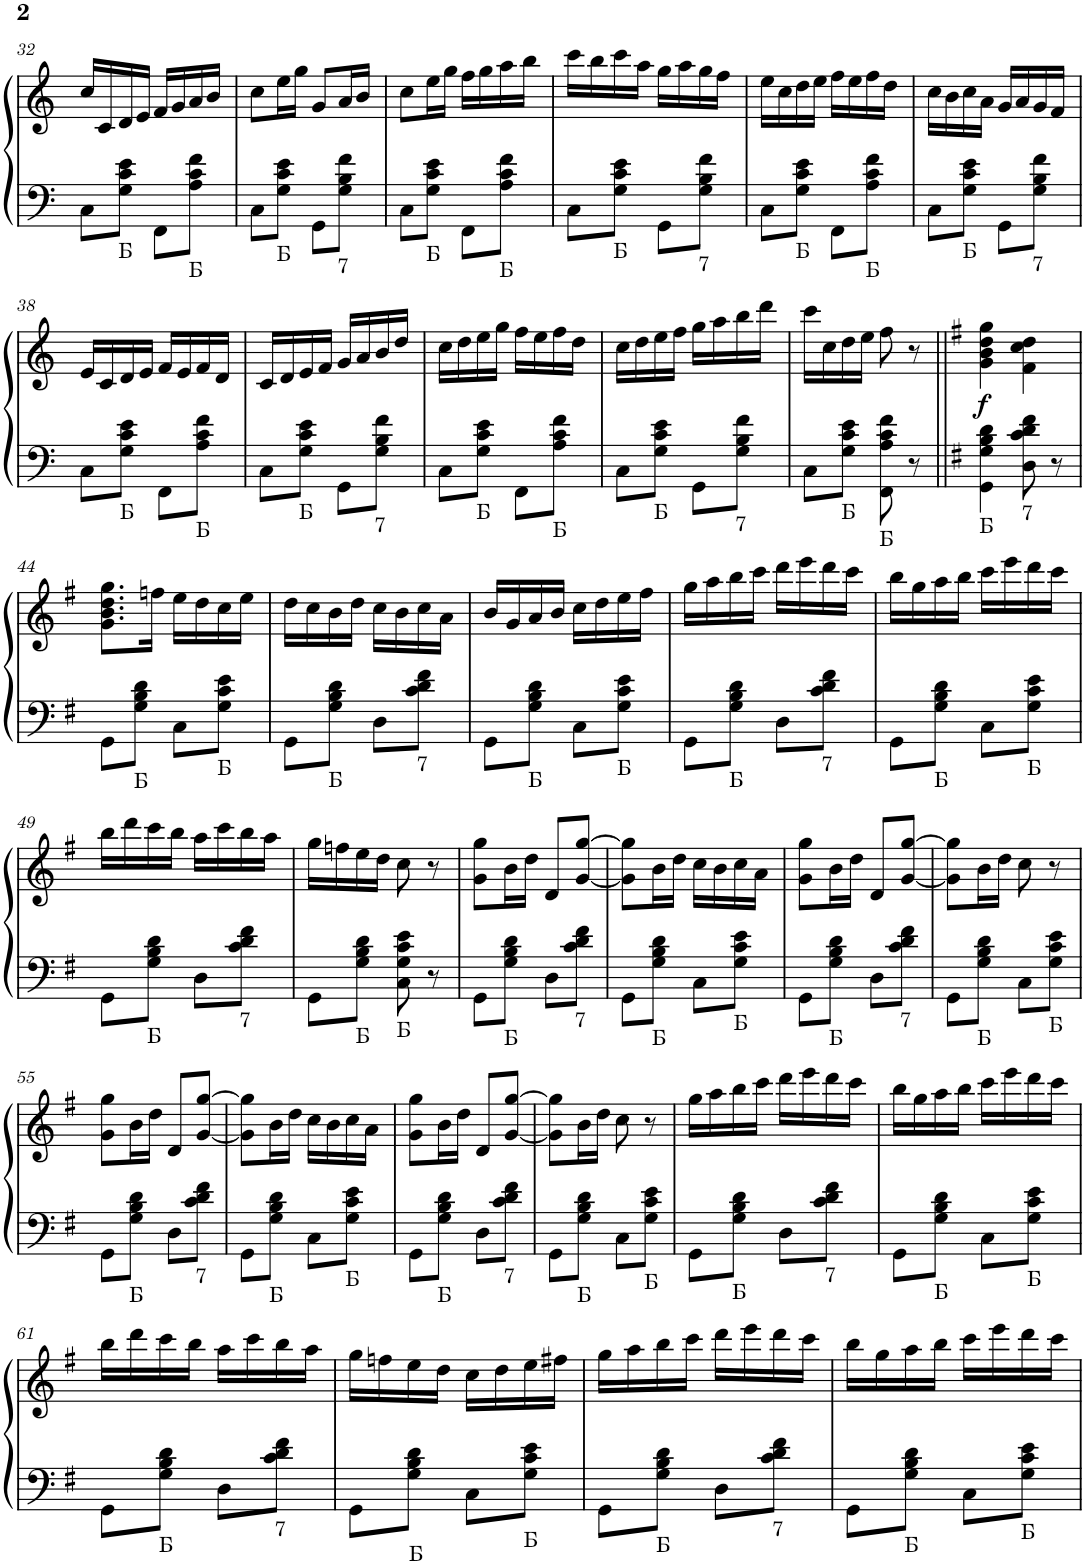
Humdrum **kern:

**kern	**kern	**dynam
*part2	*part1	*part1
*staff2	*staff1	*staff1
*I"P2	*I"P1	*
!!LO:PB:g=z
*clefF4	*clefG2	*
*k[]	*k[]	*
*M2/4	*M2/4	*
=32	=32	=32
8C\L	16cc/LL	.
.	16c/	.
!LO:TX:b:t=Б	!	!
8G\ 8c\ 8e\J	16d/	.
.	16e/JJ	.
8FF\L	16f/LL	.
.	16g/	.
!LO:TX:b:t=Б	!	!
8A\ 8c\ 8f\J	16a/	.
.	16b/JJ	.
=33	=33	=33
8C\L	8cc\L	.
!LO:TX:b:t=Б	!	!
8G\ 8c\ 8e\J	16ee\L	.
.	16gg\JJ	.
8GG\L	8g/L	.
!LO:TX:b:t=7	!	!
8G\ 8B\ 8f\J	16a/L	.
.	16b/JJ	.
=34	=34	=34
8C\L	8cc\L	.
!LO:TX:b:t=Б	!	!
8G\ 8c\ 8e\J	16ee\L	.
.	16gg\JJ	.
8FF\L	16ff\LL	.
.	16gg\	.
!LO:TX:b:t=Б	!	!
8A\ 8c\ 8f\J	16aa\	.
.	16bb\JJ	.
=35	=35	=35
8C\L	16ccc\LL	.
.	16bb\	.
!LO:TX:b:t=Б	!	!
8G\ 8c\ 8e\J	16ccc\	.
.	16aa\JJ	.
8GG\L	16gg\LL	.
.	16aa\	.
!LO:TX:b:t=7	!	!
8G\ 8B\ 8f\J	16gg\	.
.	16ff\JJ	.
=36	=36	=36
8C\L	16ee\LL	.
.	16cc\	.
!LO:TX:b:t=Б	!	!
8G\ 8c\ 8e\J	16dd\	.
.	16ee\JJ	.
8FF\L	16ff\LL	.
.	16ee\	.
!LO:TX:b:t=Б	!	!
8A\ 8c\ 8f\J	16ff\	.
.	16dd\JJ	.
=37	=37	=37
8C\L	16cc\LL	.
.	16b\	.
!LO:TX:b:t=Б	!	!
8G\ 8c\ 8e\J	16cc\	.
.	16a\JJ	.
8GG\L	16g/LL	.
.	16a/	.
!LO:TX:b:t=7	!	!
8G\ 8B\ 8f\J	16g/	.
.	16f/JJ	.
!!LO:LB:g=z
=38	=38	=38
8C\L	16e/LL	.
.	16c/	.
!LO:TX:b:t=Б	!	!
8G\ 8c\ 8e\J	16d/	.
.	16e/JJ	.
8FF\L	16f/LL	.
.	16e/	.
!LO:TX:b:t=Б	!	!
8A\ 8c\ 8f\J	16f/	.
.	16d/JJ	.
=39	=39	=39
8C\L	16c/LL	.
.	16d/	.
!LO:TX:b:t=Б	!	!
8G\ 8c\ 8e\J	16e/	.
.	16f/JJ	.
8GG\L	16g/LL	.
.	16a/	.
!LO:TX:b:t=7	!	!
8G\ 8B\ 8f\J	16b/	.
.	16dd/JJ	.
=40	=40	=40
8C\L	16cc\LL	.
.	16dd\	.
!LO:TX:b:t=Б	!	!
8G\ 8c\ 8e\J	16ee\	.
.	16gg\JJ	.
8FF\L	16ff\LL	.
.	16ee\	.
!LO:TX:b:t=Б	!	!
8A\ 8c\ 8f\J	16ff\	.
.	16dd\JJ	.
=41	=41	=41
8C\L	16cc\LL	.
.	16dd\	.
!LO:TX:b:t=Б	!	!
8G\ 8c\ 8e\J	16ee\	.
.	16ff\JJ	.
8GG\L	16gg\LL	.
.	16aa\	.
!LO:TX:b:t=7	!	!
8G\ 8B\ 8f\J	16bb\	.
.	16ddd\JJ	.
=42	=42	=42
8C\L	16ccc\LL	.
.	16cc\	.
!LO:TX:b:t=Б	!	!
8G\ 8c\ 8e\J	16dd\	.
.	16ee\JJ	.
!LO:TX:b:t=Б	!	!
8FF\ 8A\ 8c\ 8f\	8ff\	.
8r	8r	.
=43||	=43||	=43||
*k[f#]	*k[f#]	*
*G:	*G:	*
!LO:TX:b:t=Б	!	!
!	!	!LO:DY:b
4GG\ 4G\ 4B\ 4d\	4g\ 4b\ 4dd\ 4gg\	f
!LO:TX:b:t=7	!	!
8D\ 8c\ 8d\ 8f#\	4f#\ 4cc\ 4dd\	.
8r	.	.
!!LO:LB:g=z
=44	=44	=44
8GG\L	8.g\ 8.b\ 8.dd\ 8.gg\L	.
!LO:TX:b:t=Б	!	!
8G\ 8B\ 8d\J	.	.
.	16ffn\Jk	.
8C\L	16ee\LL	.
.	16dd\	.
!LO:TX:b:t=Б	!	!
8G\ 8c\ 8e\J	16cc\	.
.	16ee\JJ	.
=45	=45	=45
8GG\L	16dd\LL	.
.	16cc\	.
!LO:TX:b:t=Б	!	!
8G\ 8B\ 8d\J	16b\	.
.	16dd\JJ	.
8D\L	16cc\LL	.
.	16b\	.
!LO:TX:b:t=7	!	!
8c\ 8d\ 8f#\J	16cc\	.
.	16a\JJ	.
=46	=46	=46
8GG\L	16b/LL	.
.	16g/	.
!LO:TX:b:t=Б	!	!
8G\ 8B\ 8d\J	16a/	.
.	16b/JJ	.
8C\L	16cc\LL	.
.	16dd\	.
!LO:TX:b:t=Б	!	!
8G\ 8c\ 8e\J	16ee\	.
.	16ff#\JJ	.
=47	=47	=47
8GG\L	16gg\LL	.
.	16aa\	.
!LO:TX:b:t=Б	!	!
8G\ 8B\ 8d\J	16bb\	.
.	16ccc\JJ	.
8D\L	16ddd\LL	.
.	16eee\	.
!LO:TX:b:t=7	!	!
8c\ 8d\ 8f#\J	16ddd\	.
.	16ccc\JJ	.
=48	=48	=48
8GG\L	16bb\LL	.
.	16gg\	.
!LO:TX:b:t=Б	!	!
8G\ 8B\ 8d\J	16aa\	.
.	16bb\JJ	.
8C\L	16ccc\LL	.
.	16eee\	.
!LO:TX:b:t=Б	!	!
8G\ 8c\ 8e\J	16ddd\	.
.	16ccc\JJ	.
!!LO:LB:g=z
=49	=49	=49
8GG\L	16bb\LL	.
.	16ddd\	.
!LO:TX:b:t=Б	!	!
8G\ 8B\ 8d\J	16ccc\	.
.	16bb\JJ	.
8D\L	16aa\LL	.
.	16ccc\	.
!LO:TX:b:t=7	!	!
8c\ 8d\ 8f#\J	16bb\	.
.	16aa\JJ	.
=50	=50	=50
8GG\L	16gg\LL	.
.	16ffn\	.
!LO:TX:b:t=Б	!	!
8G\ 8B\ 8d\J	16ee\	.
.	16dd\JJ	.
!LO:TX:b:t=Б	!	!
8C\ 8G\ 8c\ 8e\	8cc\	.
8r	8r	.
=51	=51	=51
8GG\L	8g\ 8gg\L	.
!LO:TX:b:t=Б	!	!
8G\ 8B\ 8d\J	16b\L	.
.	16dd\JJ	.
8D\L	8d/L	.
!LO:TX:b:t=7	!	!
8c\ 8d\ 8f#\J	[<8g/ [>8gg/J	.
=52	=52	=52
8GG\L	8g\] 8gg\]L	.
!LO:TX:b:t=Б	!	!
8G\ 8B\ 8d\J	16b\L	.
.	16dd\JJ	.
8C\L	16cc\LL	.
.	16b\	.
!LO:TX:b:t=Б	!	!
8G\ 8c\ 8e\J	16cc\	.
.	16a\JJ	.
=53	=53	=53
8GG\L	8g\ 8gg\L	.
!LO:TX:b:t=Б	!	!
8G\ 8B\ 8d\J	16b\L	.
.	16dd\JJ	.
8D\L	8d/L	.
!LO:TX:b:t=7	!	!
8c\ 8d\ 8f#\J	[<8g/ [>8gg/J	.
=54	=54	=54
8GG\L	8g\] 8gg\]L	.
!LO:TX:b:t=Б	!	!
8G\ 8B\ 8d\J	16b\L	.
.	16dd\JJ	.
8C\L	8cc\	.
!LO:TX:b:t=Б	!	!
8G\ 8c\ 8e\J	8r	.
!!LO:LB:g=z
=55	=55	=55
8GG\L	8g\ 8gg\L	.
!LO:TX:b:t=Б	!	!
8G\ 8B\ 8d\J	16b\L	.
.	16dd\JJ	.
8D\L	8d/L	.
!LO:TX:b:t=7	!	!
8c\ 8d\ 8f#\J	[<8g/ [>8gg/J	.
=56	=56	=56
8GG\L	8g\] 8gg\]L	.
!LO:TX:b:t=Б	!	!
8G\ 8B\ 8d\J	16b\L	.
.	16dd\JJ	.
8C\L	16cc\LL	.
.	16b\	.
!LO:TX:b:t=Б	!	!
8G\ 8c\ 8e\J	16cc\	.
.	16a\JJ	.
=57	=57	=57
8GG\L	8g\ 8gg\L	.
!LO:TX:b:t=Б	!	!
8G\ 8B\ 8d\J	16b\L	.
.	16dd\JJ	.
8D\L	8d/L	.
!LO:TX:b:t=7	!	!
8c\ 8d\ 8f#\J	[<8g/ [>8gg/J	.
=58	=58	=58
8GG\L	8g\] 8gg\]L	.
!LO:TX:b:t=Б	!	!
8G\ 8B\ 8d\J	16b\L	.
.	16dd\JJ	.
8C\L	8cc\	.
!LO:TX:b:t=Б	!	!
8G\ 8c\ 8e\J	8r	.
=59	=59	=59
8GG\L	16gg\LL	.
.	16aa\	.
!LO:TX:b:t=Б	!	!
8G\ 8B\ 8d\J	16bb\	.
.	16ccc\JJ	.
8D\L	16ddd\LL	.
.	16eee\	.
!LO:TX:b:t=7	!	!
8c\ 8d\ 8f#\J	16ddd\	.
.	16ccc\JJ	.
=60	=60	=60
8GG\L	16bb\LL	.
.	16gg\	.
!LO:TX:b:t=Б	!	!
8G\ 8B\ 8d\J	16aa\	.
.	16bb\JJ	.
8C\L	16ccc\LL	.
.	16eee\	.
!LO:TX:b:t=Б	!	!
8G\ 8c\ 8e\J	16ddd\	.
.	16ccc\JJ	.
!!LO:LB:g=z
=61	=61	=61
8GG\L	16bb\LL	.
.	16ddd\	.
!LO:TX:b:t=Б	!	!
8G\ 8B\ 8d\J	16ccc\	.
.	16bb\JJ	.
8D\L	16aa\LL	.
.	16ccc\	.
!LO:TX:b:t=7	!	!
8c\ 8d\ 8f#\J	16bb\	.
.	16aa\JJ	.
=62	=62	=62
8GG\L	16gg\LL	.
.	16ffn\	.
!LO:TX:b:t=Б	!	!
8G\ 8B\ 8d\J	16ee\	.
.	16dd\JJ	.
8C\L	16cc\LL	.
.	16dd\	.
!LO:TX:b:t=Б	!	!
8G\ 8c\ 8e\J	16ee\	.
.	16ff#X\JJ	.
=63	=63	=63
8GG\L	16gg\LL	.
.	16aa\	.
!LO:TX:b:t=Б	!	!
8G\ 8B\ 8d\J	16bb\	.
.	16ccc\JJ	.
8D\L	16ddd\LL	.
.	16eee\	.
!LO:TX:b:t=7	!	!
8c\ 8d\ 8f#\J	16ddd\	.
.	16ccc\JJ	.
=64	=64	=64
8GG\L	16bb\LL	.
.	16gg\	.
!LO:TX:b:t=Б	!	!
8G\ 8B\ 8d\J	16aa\	.
.	16bb\JJ	.
8C\L	16ccc\LL	.
.	16eee\	.
!LO:TX:b:t=Б	!	!
8G\ 8c\ 8e\J	16ddd\	.
.	16ccc\JJ	.
=	=	=
*-	*-	*-
